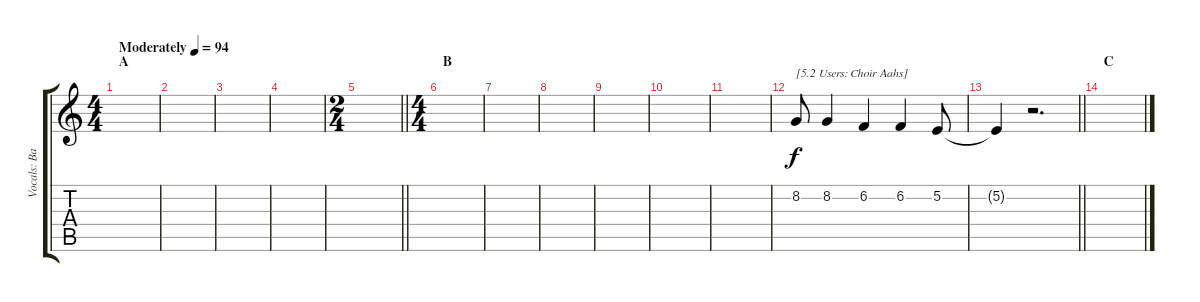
\track ("Vocals: Band" "Vocals: Ba") {instrument choiraahs}
\staff {score tabs}
\tuning (E4 B3 G3 D3 A2 E2) {hide}
\ts (4 4)
\section ("" "A")
\tempo (94 "Moderately")
\clef g2
\ks c
|
|
|
|
\ts (2 4)
\barLineRight lightlight
|
\ts (4 4)
\section ("" "B")
|
|
|
|
|
|
8.2.8{txt "[5.2 Users: Choir Aahs]"} 8.2.4 6.2.4 6.2.4 5.2.8 |
\barLineRight lightlight
5.2{t}.4 r.2{d} |
\section ("" "C")
